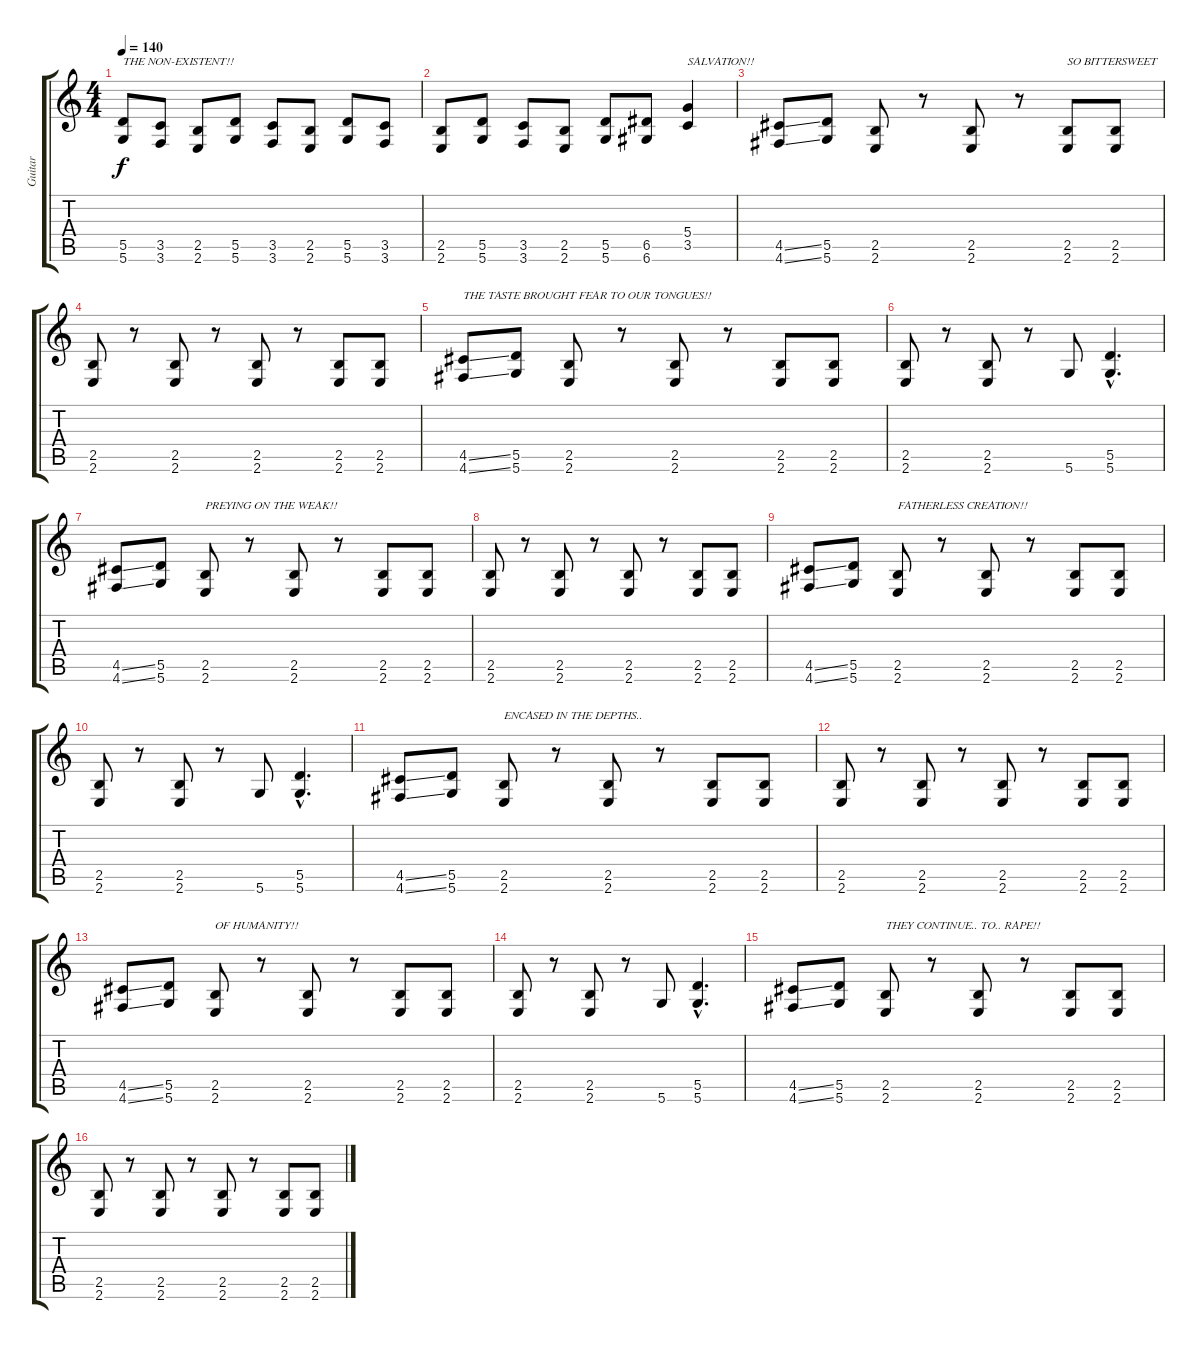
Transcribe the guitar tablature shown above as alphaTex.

\track ("Guitar" "Guitar") {instrument distortionguitar}
\staff {score tabs}
\tuning (E4 B3 G3 D3 A2 D2) {hide}
\ts (4 4)
\tempo 140
\clef g2
\ks c
(5.5 5.6).8{txt "THE NON-EXISTENT!!" dy f} (3.5 3.6).8 (2.5 2.6).8 (5.5 5.6).8 (3.5 3.6).8 (2.5 2.6).8 (5.5 5.6).8 (3.5 3.6).8 |
(2.5 2.6).8 (5.5 5.6).8 (3.5 3.6).8 (2.5 2.6).8 (5.5 5.6).8 (6.5 6.6).8 (5.4 3.5).4{txt "SALVATION!! "} |
(4.5{ss} 4.6{ss}).8 (5.5 5.6).8 (2.5 2.6).8 r.8 (2.5 2.6).8 r.8 (2.5 2.6).8{txt "SO BITTERSWEET"} (2.5 2.6).8 |
(2.5 2.6).8 r.8 (2.5 2.6).8 r.8 (2.5 2.6).8 r.8 (2.5 2.6).8 (2.5 2.6).8 |
(4.5{ss} 4.6{ss}).8{txt "THE TASTE BROUGHT FEAR TO OUR TONGUES!!"} (5.5 5.6).8 (2.5 2.6).8 r.8 (2.5 2.6).8 r.8 (2.5 2.6).8 (2.5 2.6).8 |
(2.5 2.6).8 r.8 (2.5 2.6).8 r.8 5.6.8 (5.5{hac} 5.6{hac}).4{d} |
(4.5{ss} 4.6{ss}).8 (5.5 5.6).8 (2.5 2.6).8{txt "PREYING ON THE WEAK!!"} r.8 (2.5 2.6).8 r.8 (2.5 2.6).8 (2.5 2.6).8 |
(2.5 2.6).8 r.8 (2.5 2.6).8 r.8 (2.5 2.6).8 r.8 (2.5 2.6).8 (2.5 2.6).8 |
(4.5{ss} 4.6{ss}).8 (5.5 5.6).8 (2.5 2.6).8{txt "FATHERLESS CREATION!!"} r.8 (2.5 2.6).8 r.8 (2.5 2.6).8 (2.5 2.6).8 |
(2.5 2.6).8 r.8 (2.5 2.6).8 r.8 5.6.8 (5.5{hac} 5.6{hac}).4{d} |
(4.5{ss} 4.6{ss}).8 (5.5 5.6).8 (2.5 2.6).8{txt "ENCASED IN THE DEPTHS.."} r.8 (2.5 2.6).8 r.8 (2.5 2.6).8 (2.5 2.6).8 |
(2.5 2.6).8 r.8 (2.5 2.6).8 r.8 (2.5 2.6).8 r.8 (2.5 2.6).8 (2.5 2.6).8 |
(4.5{ss} 4.6{ss}).8 (5.5 5.6).8 (2.5 2.6).8{txt "OF HUMANITY!!"} r.8 (2.5 2.6).8 r.8 (2.5 2.6).8 (2.5 2.6).8 |
(2.5 2.6).8 r.8 (2.5 2.6).8 r.8 5.6.8 (5.5{hac} 5.6{hac}).4{d} |
(4.5{ss} 4.6{ss}).8 (5.5 5.6).8 (2.5 2.6).8{txt "THEY CONTINUE.. TO.. RAPE!!"} r.8 (2.5 2.6).8 r.8 (2.5 2.6).8 (2.5 2.6).8 |
(2.5 2.6).8 r.8 (2.5 2.6).8 r.8 (2.5 2.6).8 r.8 (2.5 2.6).8 (2.5 2.6).8
